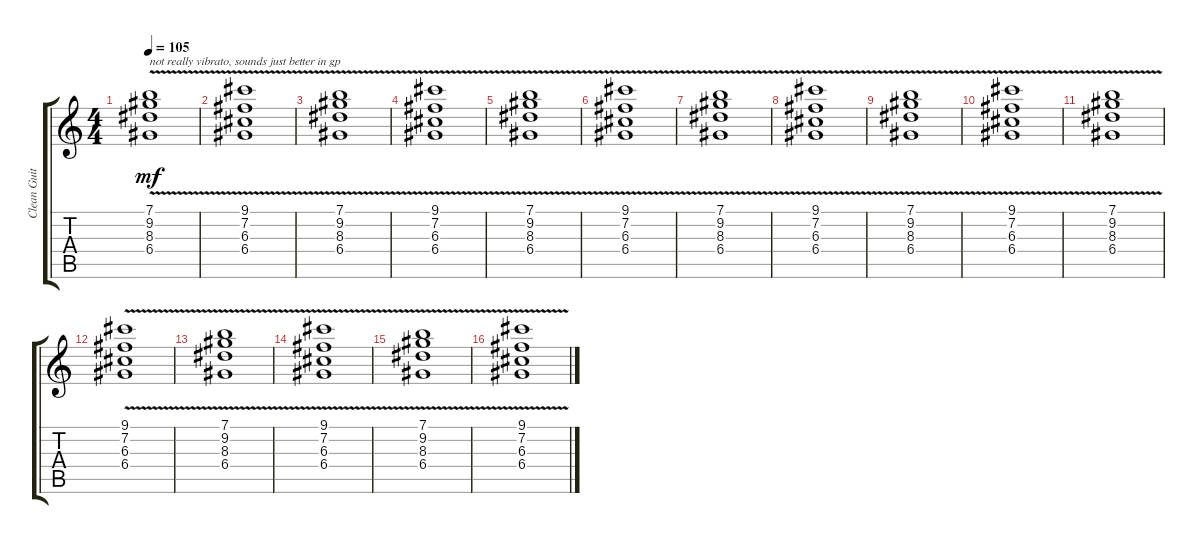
\track ("Clean Guitar" "Clean Guit") {instrument electricguitarclean}
\staff {score tabs}
\tuning (E4 B3 G3 D3 A2 E2) {hide}
\ts (4 4)
\tempo 105
\clef g2
\ks c
(7.1{v} 9.2{v} 8.3{v} 6.4{v}).1{txt "not really vibrato, sounds just better in gp" dy mf instrument electricguitarclean} |
(9.1{v} 7.2{v} 6.3{v} 6.4{v}).1 |
(7.1{v} 9.2{v} 8.3{v} 6.4{v}).1 |
(9.1{v} 7.2{v} 6.3{v} 6.4{v}).1 |
(7.1{v} 9.2{v} 8.3{v} 6.4{v}).1 |
(9.1{v} 7.2{v} 6.3{v} 6.4{v}).1 |
(7.1{v} 9.2{v} 8.3{v} 6.4{v}).1 |
(9.1{v} 7.2{v} 6.3{v} 6.4{v}).1 |
(7.1{v} 9.2{v} 8.3{v} 6.4{v}).1 |
(9.1{v} 7.2{v} 6.3{v} 6.4{v}).1 |
(7.1{v} 9.2{v} 8.3{v} 6.4{v}).1 |
(9.1{v} 7.2{v} 6.3{v} 6.4{v}).1 |
(7.1{v} 9.2{v} 8.3{v} 6.4{v}).1 |
(9.1{v} 7.2{v} 6.3{v} 6.4{v}).1 |
(7.1{v} 9.2{v} 8.3{v} 6.4{v}).1 |
(9.1{v} 7.2{v} 6.3{v} 6.4{v}).1
